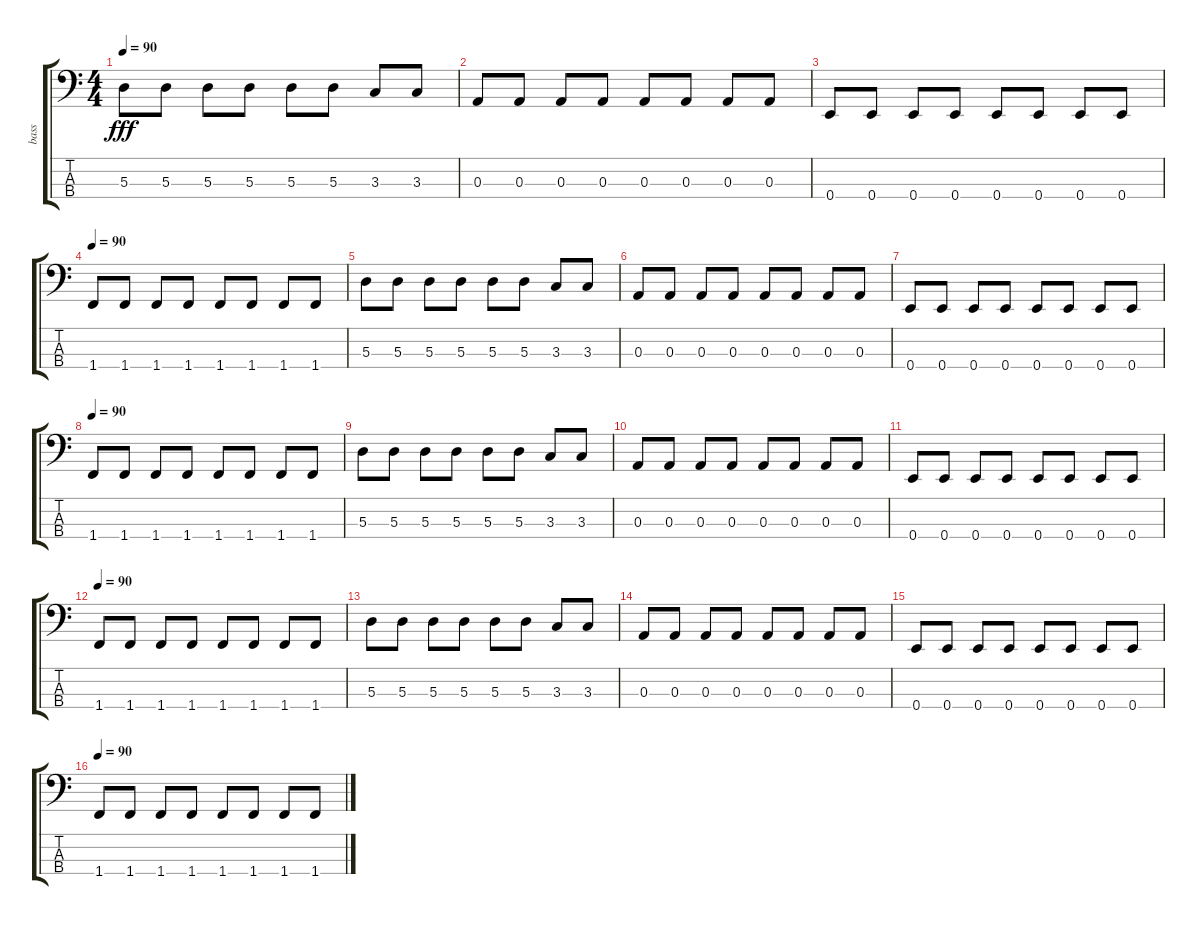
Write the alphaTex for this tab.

\track ("bass" "bass") {instrument electricbassfinger}
\staff {score tabs}
\tuning (G2 D2 A1 E1) {hide}
\ts (4 4)
\tempo 90
\clef f4
\ks c
5.3.8{dy fff} 5.3.8 5.3.8 5.3.8 5.3.8 5.3.8 3.3.8 3.3.8 |
0.3.8 0.3.8 0.3.8 0.3.8 0.3.8 0.3.8 0.3.8 0.3.8 |
0.4.8 0.4.8 0.4.8 0.4.8 0.4.8 0.4.8 0.4.8 0.4.8 |
\tempo 90
1.4.8 1.4.8 1.4.8 1.4.8 1.4.8 1.4.8 1.4.8 1.4.8 |
5.3.8 5.3.8 5.3.8 5.3.8 5.3.8 5.3.8 3.3.8 3.3.8 |
0.3.8 0.3.8 0.3.8 0.3.8 0.3.8 0.3.8 0.3.8 0.3.8 |
0.4.8 0.4.8 0.4.8 0.4.8 0.4.8 0.4.8 0.4.8 0.4.8 |
\tempo 90
1.4.8 1.4.8 1.4.8 1.4.8 1.4.8 1.4.8 1.4.8 1.4.8 |
5.3.8 5.3.8 5.3.8 5.3.8 5.3.8 5.3.8 3.3.8 3.3.8 |
0.3.8 0.3.8 0.3.8 0.3.8 0.3.8 0.3.8 0.3.8 0.3.8 |
0.4.8 0.4.8 0.4.8 0.4.8 0.4.8 0.4.8 0.4.8 0.4.8 |
\tempo 90
1.4.8 1.4.8 1.4.8 1.4.8 1.4.8 1.4.8 1.4.8 1.4.8 |
5.3.8 5.3.8 5.3.8 5.3.8 5.3.8 5.3.8 3.3.8 3.3.8 |
0.3.8 0.3.8 0.3.8 0.3.8 0.3.8 0.3.8 0.3.8 0.3.8 |
0.4.8 0.4.8 0.4.8 0.4.8 0.4.8 0.4.8 0.4.8 0.4.8 |
\tempo 90
1.4.8 1.4.8 1.4.8 1.4.8 1.4.8 1.4.8 1.4.8 1.4.8
